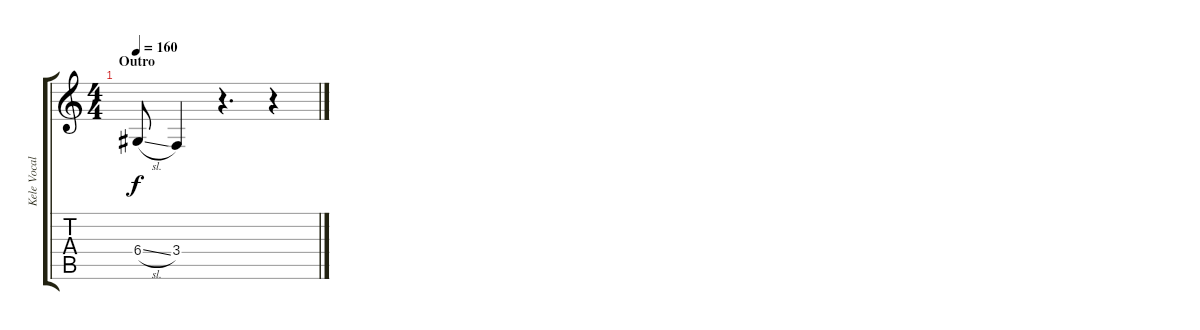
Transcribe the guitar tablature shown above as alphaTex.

\track ("Kele Vocals #1" "Kele Vocal") {instrument oboe}
\staff {score tabs}
\tuning (E4 B3 G3 D3 A2 E2) {hide}
\ts (4 4)
\section ("" "Outro")
\tempo 160
\clef g2
\ks c
6.4{sl}.8{dy f} 3.4.4 r.4{d} r.4
